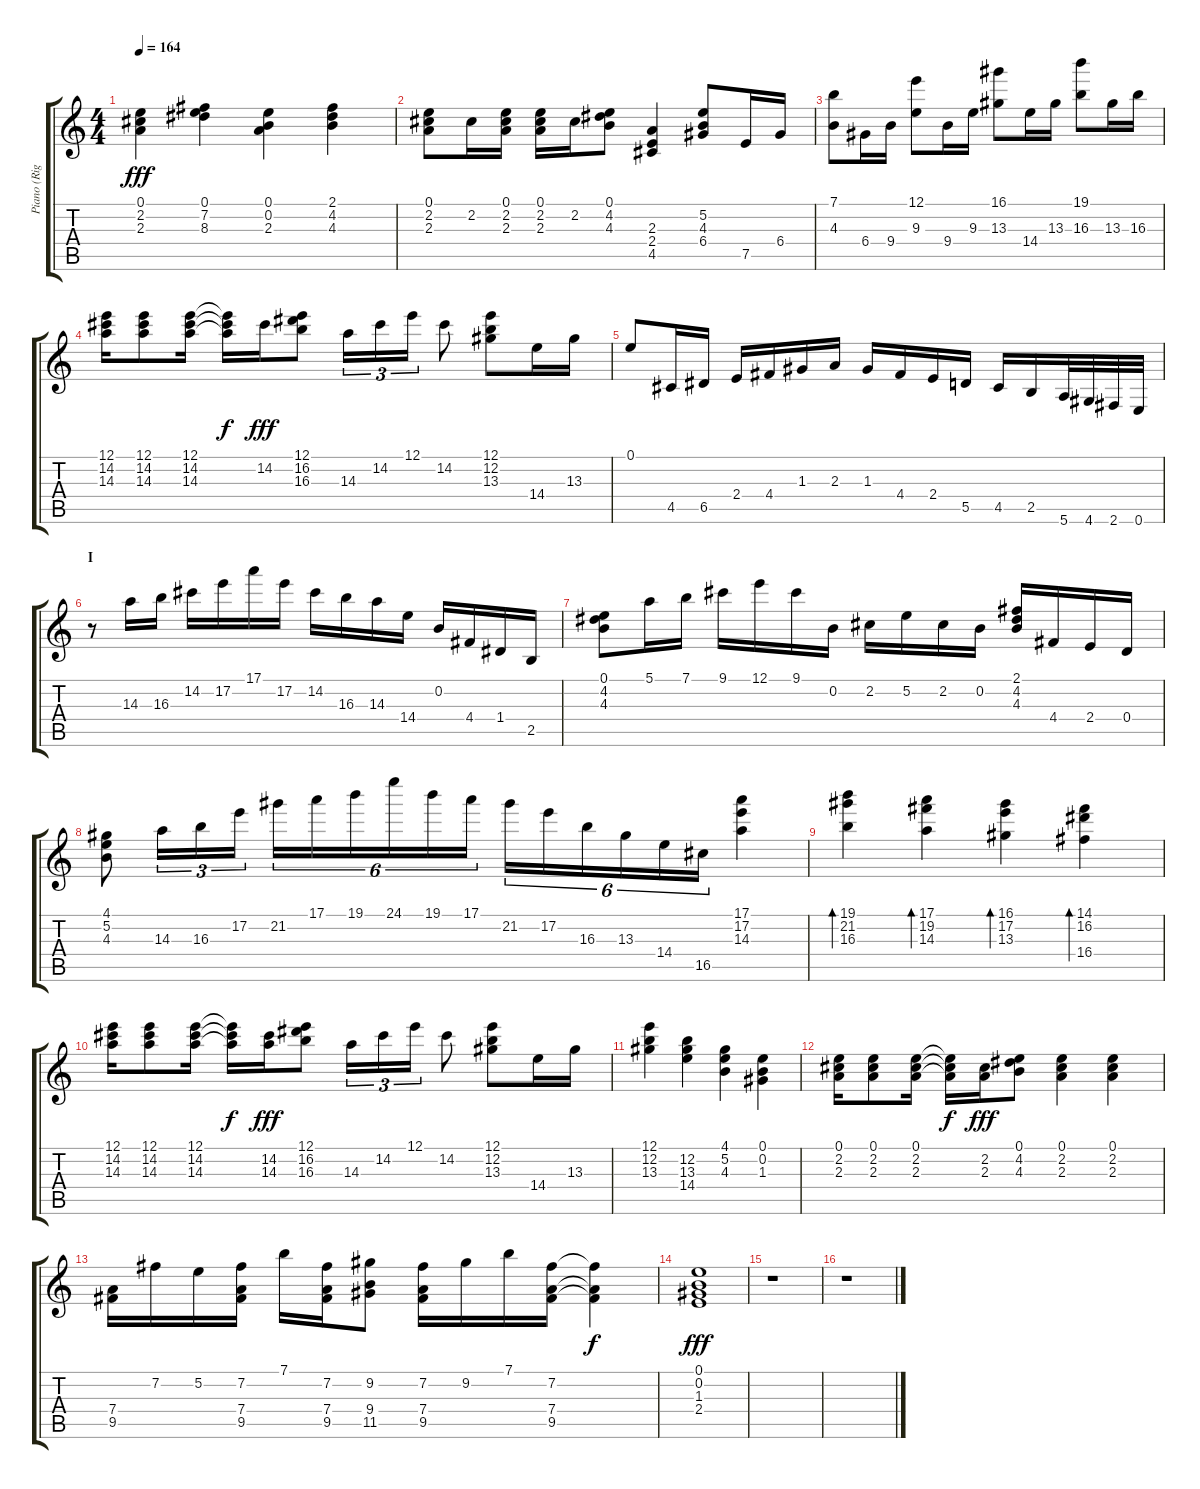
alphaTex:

\track ("Piano (Right Hand)" "Piano (Rig") {instrument acousticgrandpiano}
\staff {score tabs}
\tuning (E5 B4 G4 D4 A3 E3) {hide}
\ts (4 4)
\tempo 164
\clef g2
\ks c
(0.1 2.2 2.3).4{dy fff} (0.1 7.2 8.3).4 (0.1 0.2 2.3).4 (2.1 4.2 4.3).4 |
(0.1 2.2 2.3).8 2.2.16 (0.1 2.2 2.3).16 (0.1 2.2 2.3).16 2.2.16 (0.1 4.2 4.3).8 (2.3 2.4 4.5).4 (5.2 4.3 6.4).8 7.5.16 6.4.16 |
(7.1 4.3).8 6.4.16 9.4.16 (12.1 9.3).8 9.4.16 9.3.16 (16.1 13.3).8 14.4.16 13.3.16 (19.1 16.3).8 13.3.16 16.3.16 |
(12.1 14.2 14.3).16 (12.1 14.2 14.3).8 (12.1 14.2 14.3).16 (12.1{t} 14.2{t} 14.3{t}).16{dy f} 14.2.16{dy fff} (12.1 16.2 16.3).8 14.3.16{tu (3 2)} 14.2.16{tu (3 2)} 12.1.16{tu (3 2)} 14.2.8 (12.1 12.2 13.3).8 14.4.16 13.3.16 |
0.1.8 4.5.16 6.5.16 2.4.16 4.4.16 1.3.16 2.3.16 1.3.16 4.4.16 2.4.16 5.5.16 4.5.16 2.5.16 5.6.32 4.6.32 2.6.32 0.6.32 |
\section ("" "I")
r.8 14.3.16 16.3.16 14.2.16 17.2.16 17.1.16 17.2.16 14.2.16 16.3.16 14.3.16 14.4.16 0.2.16 4.4.16 1.4.16 2.5.16 |
(0.1 4.2 4.3).8 5.1.16 7.1.16 9.1.16 12.1.16 9.1.16 0.2.16 2.2.16 5.2.16 2.2.16 0.2.16 (2.1 4.2 4.3).16 4.4.16 2.4.16 0.4.16 |
(4.1 5.2 4.3).8 14.3.16{tu (3 2)} 16.3.16{tu (3 2)} 17.2.16{tu (3 2)} 21.2.16{tu (6 4)} 17.1.16{tu (6 4)} 19.1.16{tu (6 4)} 24.1.16{tu (6 4)} 19.1.16{tu (6 4)} 17.1.16{tu (6 4)} 21.2.16{tu (6 4)} 17.2.16{tu (6 4)} 16.3.16{tu (6 4)} 13.3.16{tu (6 4)} 14.4.16{tu (6 4)} 16.5.16{tu (6 4)} (17.1 17.2 14.3).4 |
(19.1 21.2 16.3).4{bd 240} (17.1 19.2 14.3).4{bd 240} (16.1 17.2 13.3).4{bd 240} (14.1 16.2 16.4).4{bd 240} |
(12.1 14.2 14.3).16 (12.1 14.2 14.3).8 (12.1 14.2 14.3).16 (12.1{t} 14.2{t} 14.3{t}).16{dy f} (14.2 14.3).16{dy fff} (12.1 16.2 16.3).8 14.3.16{tu (3 2)} 14.2.16{tu (3 2)} 12.1.16{tu (3 2)} 14.2.8 (12.1 12.2 13.3).8 14.4.16 13.3.16 |
(12.1 12.2 13.3).4 (12.2 13.3 14.4).4 (4.1 5.2 4.3).4 (0.1 0.2 1.3).4 |
(0.1 2.2 2.3).16 (0.1 2.2 2.3).8 (0.1 2.2 2.3).16 (0.1{t} 2.2{t} 2.3{t}).16{dy f} (2.2 2.3).16{dy fff} (0.1 4.2 4.3).8 (0.1 2.2 2.3).4 (0.1 2.2 2.3).4 |
(7.4 9.5).16 7.2.16 5.2.16 (7.2 7.4 9.5).16 7.1.16 (7.2 7.4 9.5).16 (9.2 9.4 11.5).8 (7.2 7.4 9.5).16 9.2.16 7.1.16 (7.2 7.4 9.5).16 (7.2{t} 7.4{t} 9.5{t}).4{dy f} |
(0.1 0.2 1.3 2.4).1{dy fff} |
r.1 |
r.1
